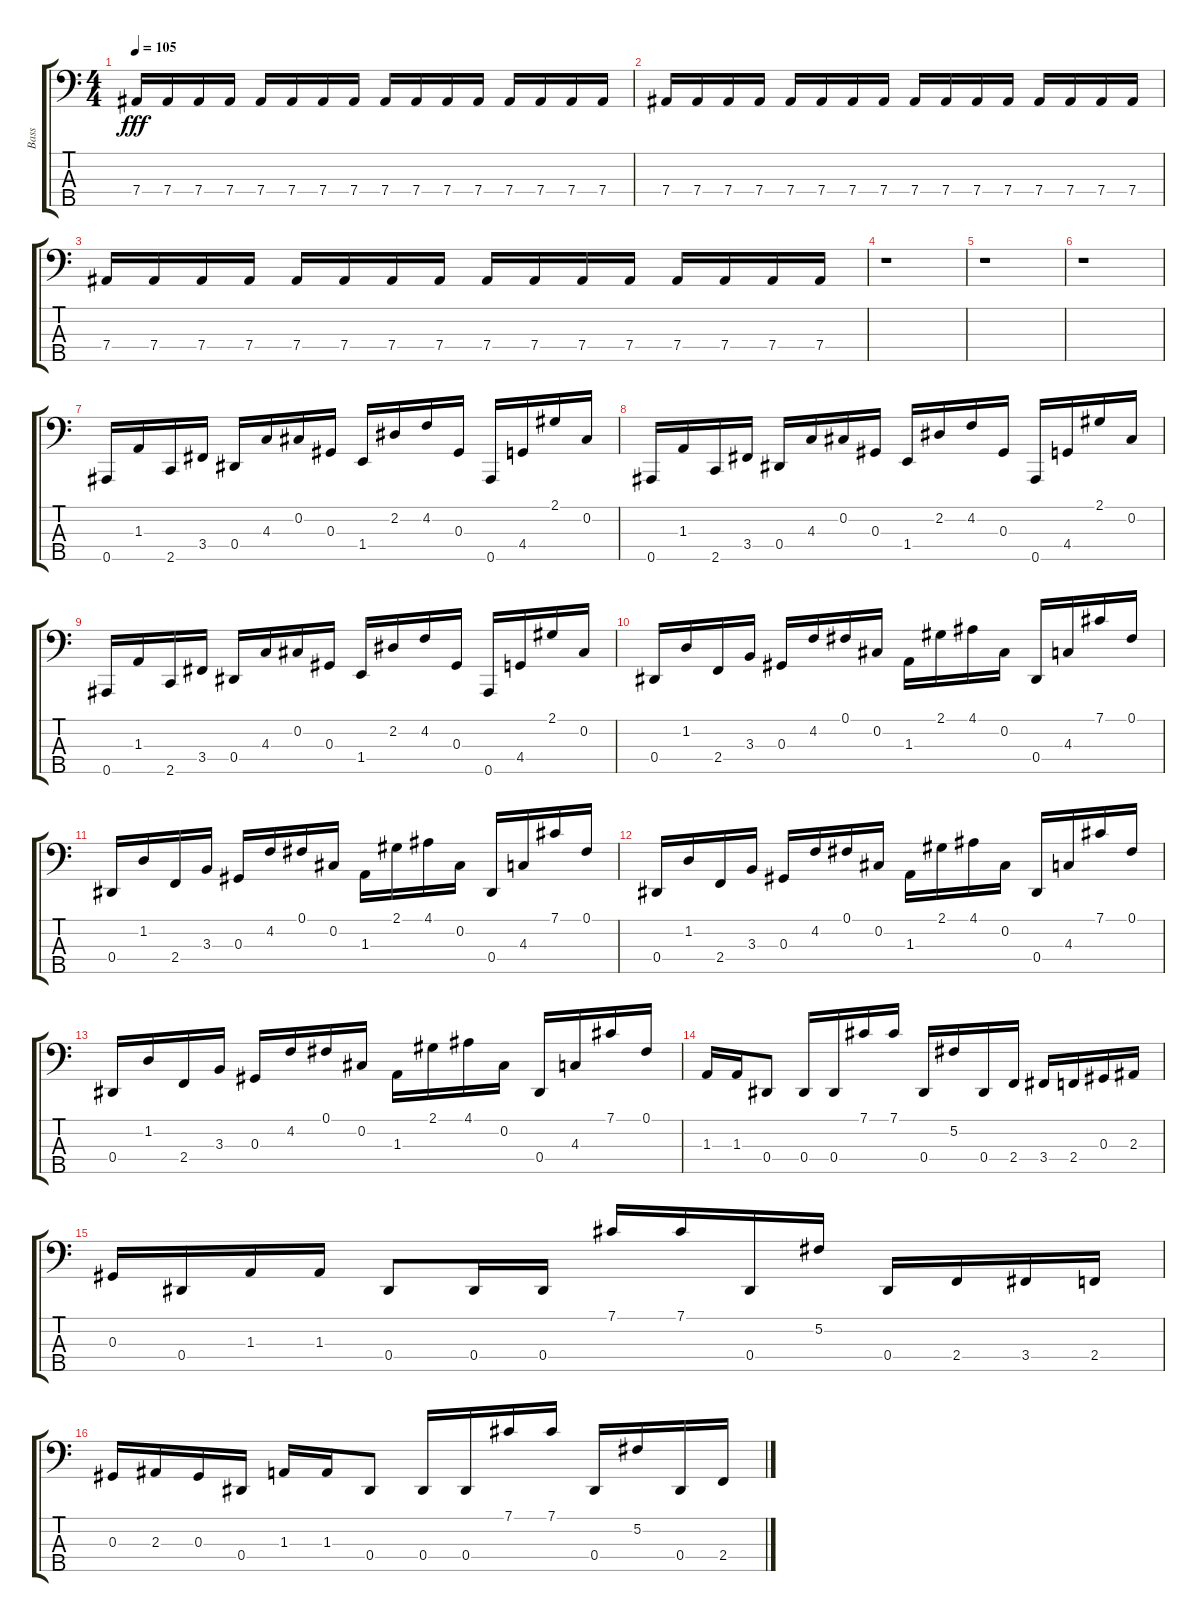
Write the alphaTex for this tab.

\track ("Bass" "Bass") {instrument electricbasspick}
\staff {score tabs}
\tuning (Gb2 Db2 Ab1 Eb1 Bb0) {hide}
\ts (4 4)
\tempo 105
\clef f4
\ks c
7.4.16{dy fff} 7.4.16 7.4.16 7.4.16 7.4.16 7.4.16 7.4.16 7.4.16 7.4.16 7.4.16 7.4.16 7.4.16 7.4.16 7.4.16 7.4.16 7.4.16 |
7.4.16 7.4.16 7.4.16 7.4.16 7.4.16 7.4.16 7.4.16 7.4.16 7.4.16 7.4.16 7.4.16 7.4.16 7.4.16 7.4.16 7.4.16 7.4.16 |
7.4.16 7.4.16 7.4.16 7.4.16 7.4.16 7.4.16 7.4.16 7.4.16 7.4.16 7.4.16 7.4.16 7.4.16 7.4.16 7.4.16 7.4.16 7.4.16 |
r.1 |
r.1 |
r.1 |
0.5.16 1.3.16 2.5.16 3.4.16 0.4.16 4.3.16 0.2.16 0.3.16 1.4.16 2.2.16 4.2.16 0.3.16 0.5.16 4.4.16 2.1.16 0.2.16 |
0.5.16 1.3.16 2.5.16 3.4.16 0.4.16 4.3.16 0.2.16 0.3.16 1.4.16 2.2.16 4.2.16 0.3.16 0.5.16 4.4.16 2.1.16 0.2.16 |
0.5.16 1.3.16 2.5.16 3.4.16 0.4.16 4.3.16 0.2.16 0.3.16 1.4.16 2.2.16 4.2.16 0.3.16 0.5.16 4.4.16 2.1.16 0.2.16 |
0.4.16 1.2.16 2.4.16 3.3.16 0.3.16 4.2.16 0.1.16 0.2.16 1.3.16 2.1.16 4.1.16 0.2.16 0.4.16 4.3.16 7.1.16 0.1.16 |
0.4.16 1.2.16 2.4.16 3.3.16 0.3.16 4.2.16 0.1.16 0.2.16 1.3.16 2.1.16 4.1.16 0.2.16 0.4.16 4.3.16 7.1.16 0.1.16 |
0.4.16 1.2.16 2.4.16 3.3.16 0.3.16 4.2.16 0.1.16 0.2.16 1.3.16 2.1.16 4.1.16 0.2.16 0.4.16 4.3.16 7.1.16 0.1.16 |
0.4.16 1.2.16 2.4.16 3.3.16 0.3.16 4.2.16 0.1.16 0.2.16 1.3.16 2.1.16 4.1.16 0.2.16 0.4.16 4.3.16 7.1.16 0.1.16 |
1.3.16 1.3.16 0.4.8 0.4.16 0.4.16 7.1.16 7.1.16 0.4.16 5.2.16 0.4.16 2.4.16 3.4.16 2.4.16 0.3.16 2.3.16 |
0.3.16 0.4.16 1.3.16 1.3.16 0.4.8 0.4.16 0.4.16 7.1.16 7.1.16 0.4.16 5.2.16 0.4.16 2.4.16 3.4.16 2.4.16 |
0.3.16 2.3.16 0.3.16 0.4.16 1.3.16 1.3.16 0.4.8 0.4.16 0.4.16 7.1.16 7.1.16 0.4.16 5.2.16 0.4.16 2.4.16
